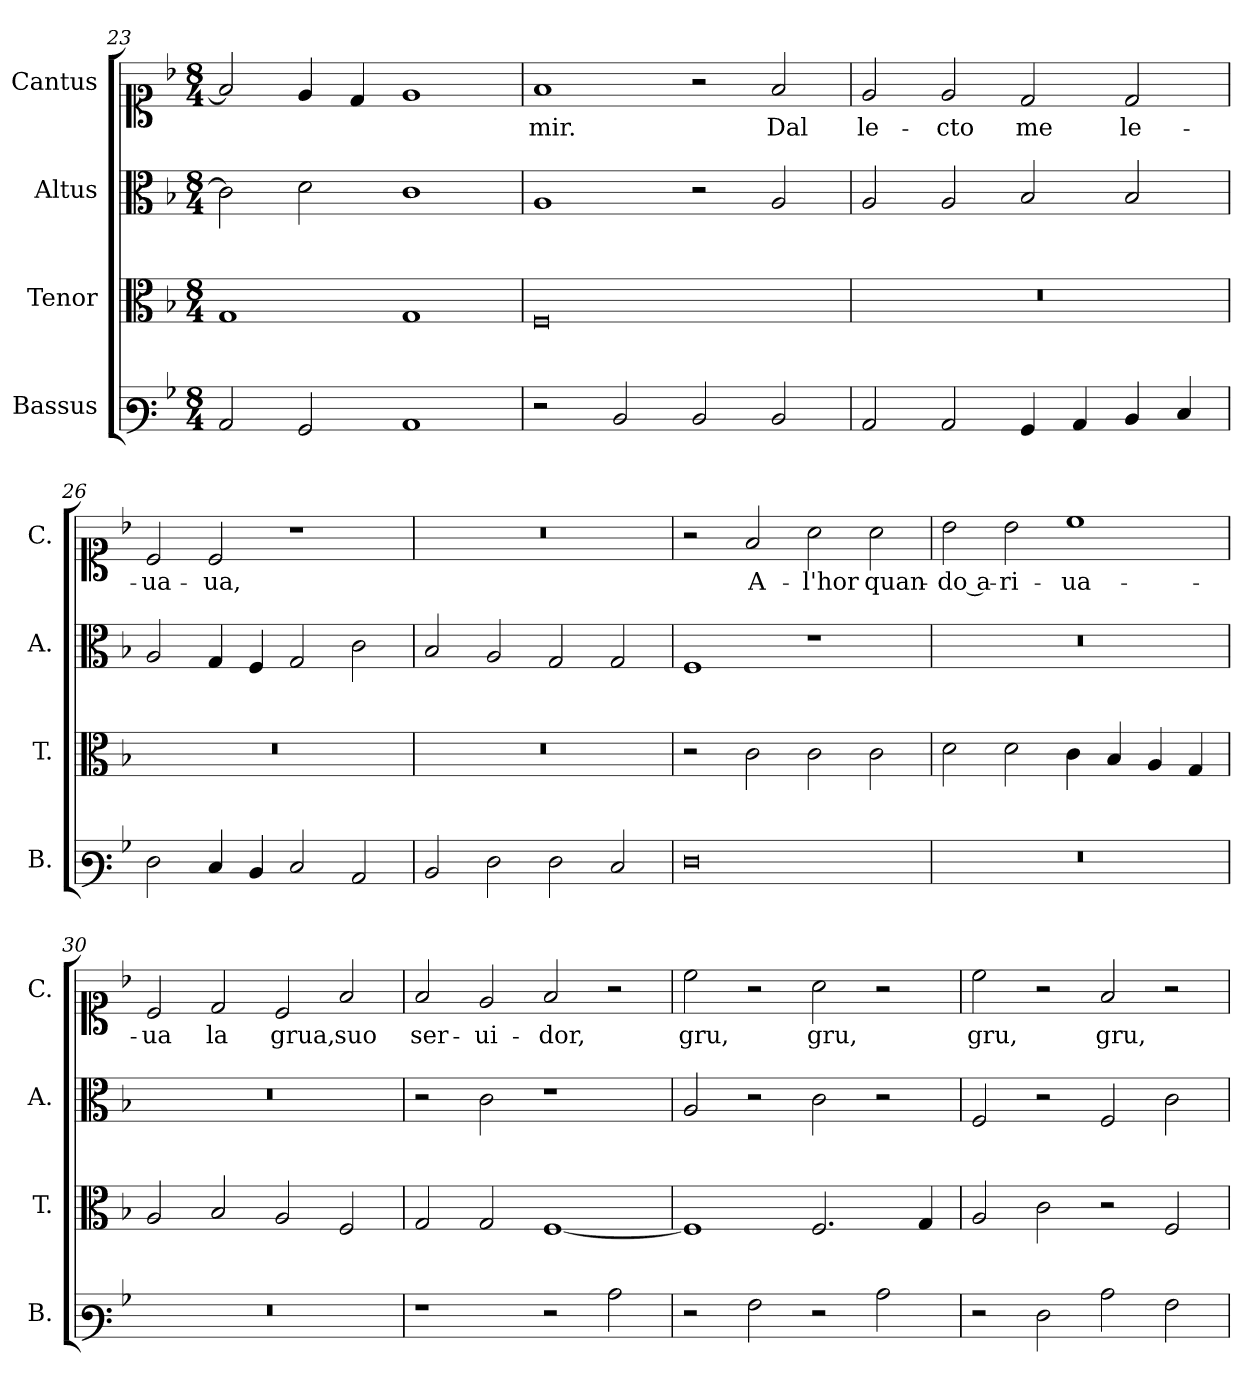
**kern	**kern	**kern	**kern	**text
*part4	*part3	*part2	*part1	*part1
*staff4	*staff3	*staff2	*staff1	*staff1
*I"Bassus	*I"Tenor	*I"Altus	*I"Cantus	*
*I'B.	*I'T.	*I'A.	*I'C.	*
!!LO:LB:g=z
*clefF3	*clefC3	*clefC3	*clefC1	*
*k[b-]	*k[b-]	*k[b-]	*k[b-]	*
*M8/4	*M8/4	*M8/4	*M8/4	*
=23	=23	=23	=23	=23
2C/	1G	2c\]	2f/]	.
2BB-/	.	2d\	4e/	.
.	.	.	4d/	.
1C	1G	1c	1e	.
=24	=24	=24	=24	=24
!	!	!	!	!LO:LY:b
2r	0F	1A	1f	-mir.
2D/	.	.	.	.
2D/	.	2r	2r	.
!	!	!	!	!LO:LY:b
2D/	.	2A/	2f/	Dal
=25	=25	=25	=25	=25
!	!	!	!	!LO:LY:b
2C/	0r	2A/	2e/	le-
!	!	!	!	!LO:LY:b
2C/	.	2A/	2e/	-cto
!	!	!	!	!LO:LY:b
4BB-/	.	2B-/	2d/	me
4C/	.	.	.	.
!	!	!	!	!LO:LY:b
4D/	.	2B-/	2d/	le-
4E/	.	.	.	.
=26	=26	=26	=26	=26
!	!	!	!	!LO:LY:b
2F\	0r	2A/	2c/	-ua-
!	!	!	!	!LO:LY:b
4E/	.	4G/	2c/	-ua,
4D/	.	4F/	.	.
2E/	.	2G/	1r	.
2C/	.	2c\	.	.
=27	=27	=27	=27	=27
2D/	0r	2B-/	0r	.
2F\	.	2A/	.	.
2F\	.	2G/	.	.
2E/	.	2G/	.	.
=28	=28	=28	=28	=28
0F	2r	1F	2r	.
!	!	!	!	!LO:LY:b
.	2c\	.	2f/	A-
!	!	!	!	!LO:LY:b
.	2c\	1r	2a\	-l'hor
!	!	!	!	!LO:LY:b
.	2c\	.	2a\	quan-
!!LO:LB:g=z
=29	=29	=29	=29	=29
!	!	!	!	!LO:LY:b
0r	2d\	0r	2b-\	-do a-
!	!	!	!	!LO:LY:b
.	2d\	.	2b-\	-ri-
!	!	!	!	!LO:LY:b
.	4c\	.	1cc	-ua-
.	4B-/	.	.	.
.	4A/	.	.	.
.	4G/	.	.	.
=30	=30	=30	=30	=30
!	!	!	!	!LO:LY:b
0r	2A/	0r	2c/	-ua
!	!	!	!	!LO:LY:b
.	2B-/	.	2d/	la
!	!	!	!	!LO:LY:b
.	2A/	.	2c/	grua,
!	!	!	!	!LO:LY:b
.	2F/	.	2f/	suo
=31	=31	=31	=31	=31
!	!	!	!	!LO:LY:b
1r	2G/	2r	2f/	ser-
!	!	!	!	!LO:LY:b
.	2G/	2c\	2e/	-ui-
!	!	!	!	!LO:LY:b
2r	[1F	1r	2f/	-dor,
2c\	.	.	2r	.
=32	=32	=32	=32	=32
!	!	!	!	!LO:LY:b
2r	1F]	2A/	2cc\	gru,
2A\	.	2r	2r	.
!	!	!	!	!LO:LY:b
2r	2.F/	2c\	2a\	gru,
2c\	.	2r	2r	.
.	4G/	.	.	.
=33	=33	=33	=33	=33
!	!	!	!	!LO:LY:b
2r	2A/	2F/	2cc\	gru,
2F\	2c\	2r	2r	.
!	!	!	!	!LO:LY:b
2c\	2r	2F/	2f/	gru,
2A\	2F/	2c\	2r	.
=	=	=	=	=
*-	*-	*-	*-	*-
